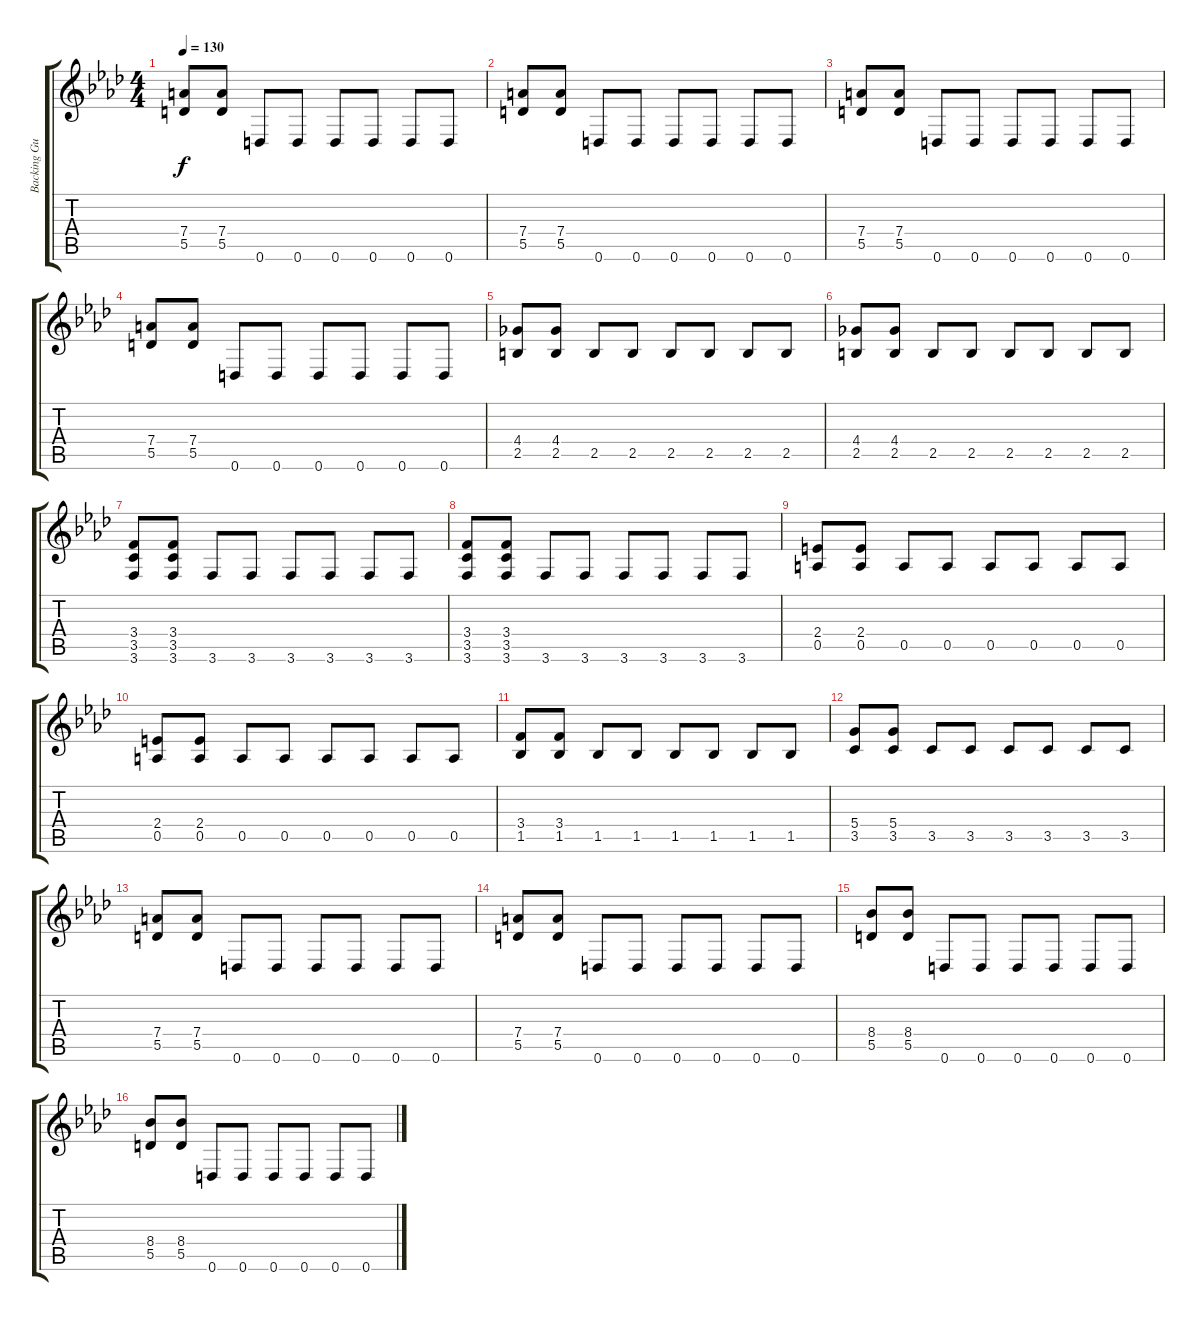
\track ("Backing Guitar" "Backing Gu") {instrument distortionguitar}
\staff {score tabs}
\tuning (E4 B3 G3 D3 A2 D2) {hide}
\ts (4 4)
\tempo 130
\clef g2
\ks ab
(7.4 5.5).8{dy f} (7.4 5.5).8 0.6.8 0.6.8 0.6.8 0.6.8 0.6.8 0.6.8 |
(7.4 5.5).8 (7.4 5.5).8 0.6.8 0.6.8 0.6.8 0.6.8 0.6.8 0.6.8 |
(7.4 5.5).8 (7.4 5.5).8 0.6.8 0.6.8 0.6.8 0.6.8 0.6.8 0.6.8 |
(7.4 5.5).8 (7.4 5.5).8 0.6.8 0.6.8 0.6.8 0.6.8 0.6.8 0.6.8 |
(4.4 2.5).8 (4.4 2.5).8 2.5.8 2.5.8 2.5.8 2.5.8 2.5.8 2.5.8 |
(4.4 2.5).8 (4.4 2.5).8 2.5.8 2.5.8 2.5.8 2.5.8 2.5.8 2.5.8 |
(3.4 3.5 3.6).8 (3.4 3.5 3.6).8 3.6.8 3.6.8 3.6.8 3.6.8 3.6.8 3.6.8 |
(3.4 3.5 3.6).8 (3.4 3.5 3.6).8 3.6.8 3.6.8 3.6.8 3.6.8 3.6.8 3.6.8 |
(2.4 0.5).8 (2.4 0.5).8 0.5.8 0.5.8 0.5.8 0.5.8 0.5.8 0.5.8 |
(2.4 0.5).8 (2.4 0.5).8 0.5.8 0.5.8 0.5.8 0.5.8 0.5.8 0.5.8 |
(3.4 1.5).8 (3.4 1.5).8 1.5.8 1.5.8 1.5.8 1.5.8 1.5.8 1.5.8 |
(5.4 3.5).8 (5.4 3.5).8 3.5.8 3.5.8 3.5.8 3.5.8 3.5.8 3.5.8 |
(7.4 5.5).8 (7.4 5.5).8 0.6.8 0.6.8 0.6.8 0.6.8 0.6.8 0.6.8 |
(7.4 5.5).8 (7.4 5.5).8 0.6.8 0.6.8 0.6.8 0.6.8 0.6.8 0.6.8 |
(8.4 5.5).8 (8.4 5.5).8 0.6.8 0.6.8 0.6.8 0.6.8 0.6.8 0.6.8 |
(8.4 5.5).8 (8.4 5.5).8 0.6.8 0.6.8 0.6.8 0.6.8 0.6.8 0.6.8
